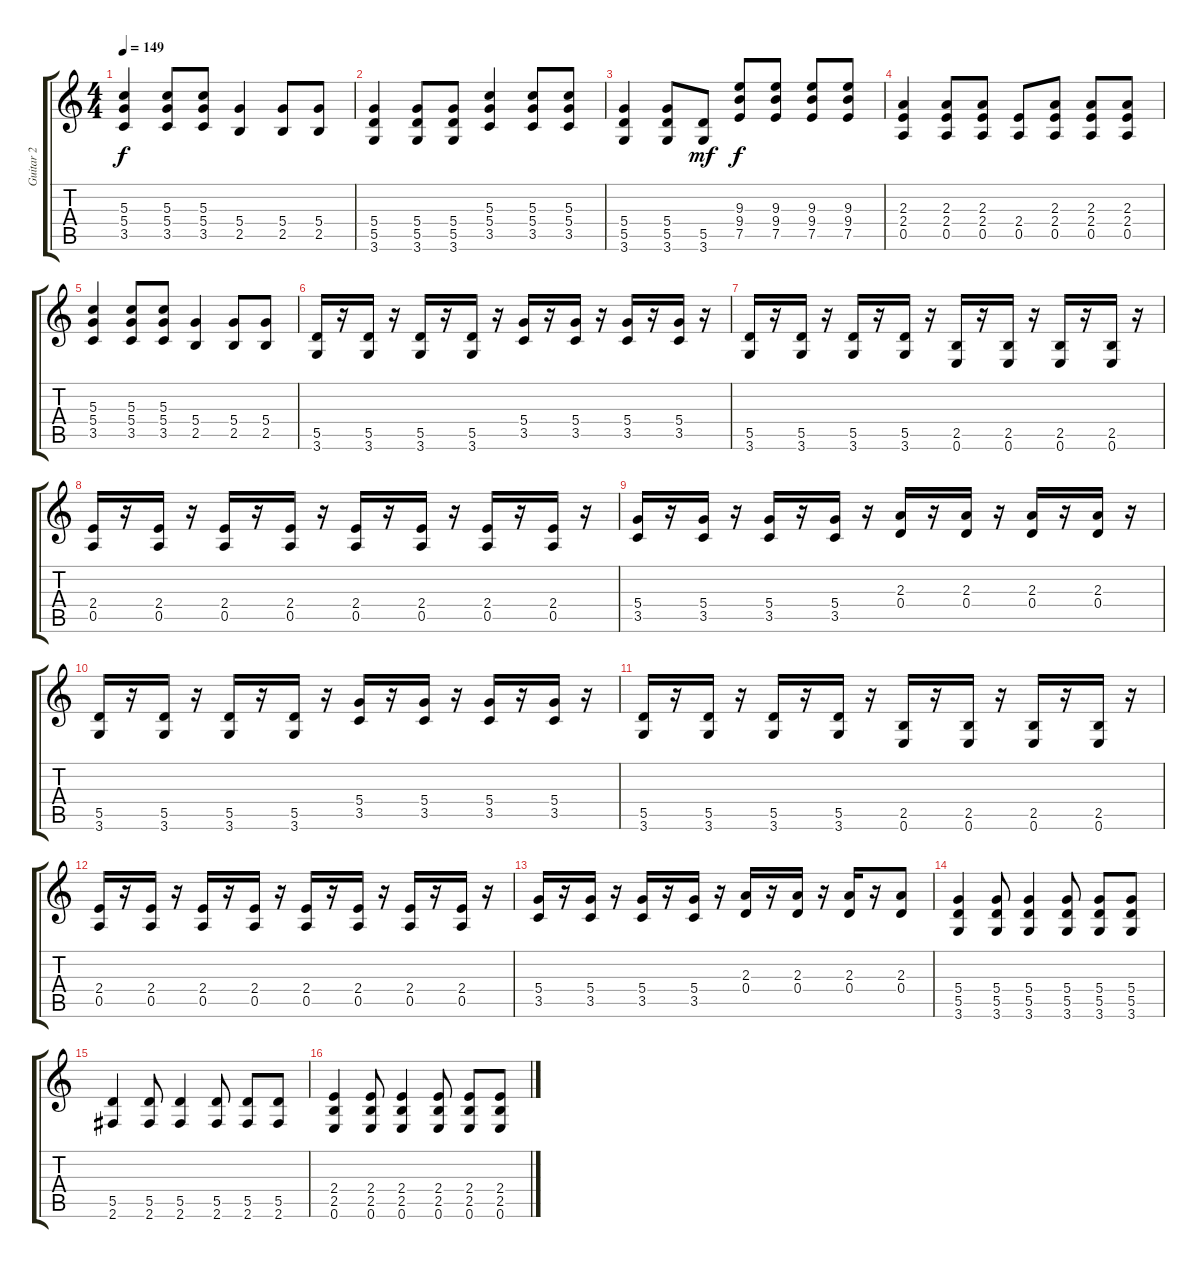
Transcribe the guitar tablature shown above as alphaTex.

\track ("Guitar 2" "Guitar 2") {instrument distortionguitar}
\staff {score tabs}
\tuning (E4 B3 G3 D3 A2 E2) {hide}
\ts (4 4)
\tempo 149
\clef g2
\ks c
(5.3 5.4 3.5).4{dy f} (5.3 5.4 3.5).8 (5.3 5.4 3.5).8 (5.4 2.5).4 (5.4 2.5).8 (5.4 2.5).8 |
(5.4 5.5 3.6).4 (5.4 5.5 3.6).8 (5.4 5.5 3.6).8 (5.3 5.4 3.5).4 (5.3 5.4 3.5).8 (5.3 5.4 3.5).8 |
(5.4 5.5 3.6).4 (5.4 5.5 3.6).8 (5.5 3.6).8{dy mf} (9.3 9.4 7.5).8{dy f} (9.3 9.4 7.5).8 (9.3 9.4 7.5).8 (9.3 9.4 7.5).8 |
(2.3 2.4 0.5).4 (2.3 2.4 0.5).8 (2.3 2.4 0.5).8 (2.4 0.5).8 (2.3 2.4 0.5).8 (2.3 2.4 0.5).8 (2.3 2.4 0.5).8 |
(5.3 5.4 3.5).4 (5.3 5.4 3.5).8 (5.3 5.4 3.5).8 (5.4 2.5).4 (5.4 2.5).8 (5.4 2.5).8 |
(5.5 3.6).16 r.16 (5.5 3.6).16 r.16 (5.5 3.6).16 r.16 (5.5 3.6).16 r.16 (5.4 3.5).16 r.16 (5.4 3.5).16 r.16 (5.4 3.5).16 r.16 (5.4 3.5).16 r.16 |
(5.5 3.6).16 r.16 (5.5 3.6).16 r.16 (5.5 3.6).16 r.16 (5.5 3.6).16 r.16 (2.5 0.6).16 r.16 (2.5 0.6).16 r.16 (2.5 0.6).16 r.16 (2.5 0.6).16 r.16 |
(2.4 0.5).16 r.16 (2.4 0.5).16 r.16 (2.4 0.5).16 r.16 (2.4 0.5).16 r.16 (2.4 0.5).16 r.16 (2.4 0.5).16 r.16 (2.4 0.5).16 r.16 (2.4 0.5).16 r.16 |
(5.4 3.5).16 r.16 (5.4 3.5).16 r.16 (5.4 3.5).16 r.16 (5.4 3.5).16 r.16 (2.3 0.4).16 r.16 (2.3 0.4).16 r.16 (2.3 0.4).16 r.16 (2.3 0.4).16 r.16 |
(5.5 3.6).16 r.16 (5.5 3.6).16 r.16 (5.5 3.6).16 r.16 (5.5 3.6).16 r.16 (5.4 3.5).16 r.16 (5.4 3.5).16 r.16 (5.4 3.5).16 r.16 (5.4 3.5).16 r.16 |
(5.5 3.6).16 r.16 (5.5 3.6).16 r.16 (5.5 3.6).16 r.16 (5.5 3.6).16 r.16 (2.5 0.6).16 r.16 (2.5 0.6).16 r.16 (2.5 0.6).16 r.16 (2.5 0.6).16 r.16 |
(2.4 0.5).16 r.16 (2.4 0.5).16 r.16 (2.4 0.5).16 r.16 (2.4 0.5).16 r.16 (2.4 0.5).16 r.16 (2.4 0.5).16 r.16 (2.4 0.5).16 r.16 (2.4 0.5).16 r.16 |
(5.4 3.5).16 r.16 (5.4 3.5).16 r.16 (5.4 3.5).16 r.16 (5.4 3.5).16 r.16 (2.3 0.4).16 r.16 (2.3 0.4).16 r.16 (2.3 0.4).16 r.16 (2.3 0.4).8 |
(5.4 5.5 3.6).4 (5.4 5.5 3.6).8 (5.4 5.5 3.6).4 (5.4 5.5 3.6).8 (5.4 5.5 3.6).8 (5.4 5.5 3.6).8 |
(5.5 2.6).4 (5.5 2.6).8 (5.5 2.6).4 (5.5 2.6).8 (5.5 2.6).8 (5.5 2.6).8 |
(2.4 2.5 0.6).4 (2.4 2.5 0.6).8 (2.4 2.5 0.6).4 (2.4 2.5 0.6).8 (2.4 2.5 0.6).8 (2.4 2.5 0.6).8
